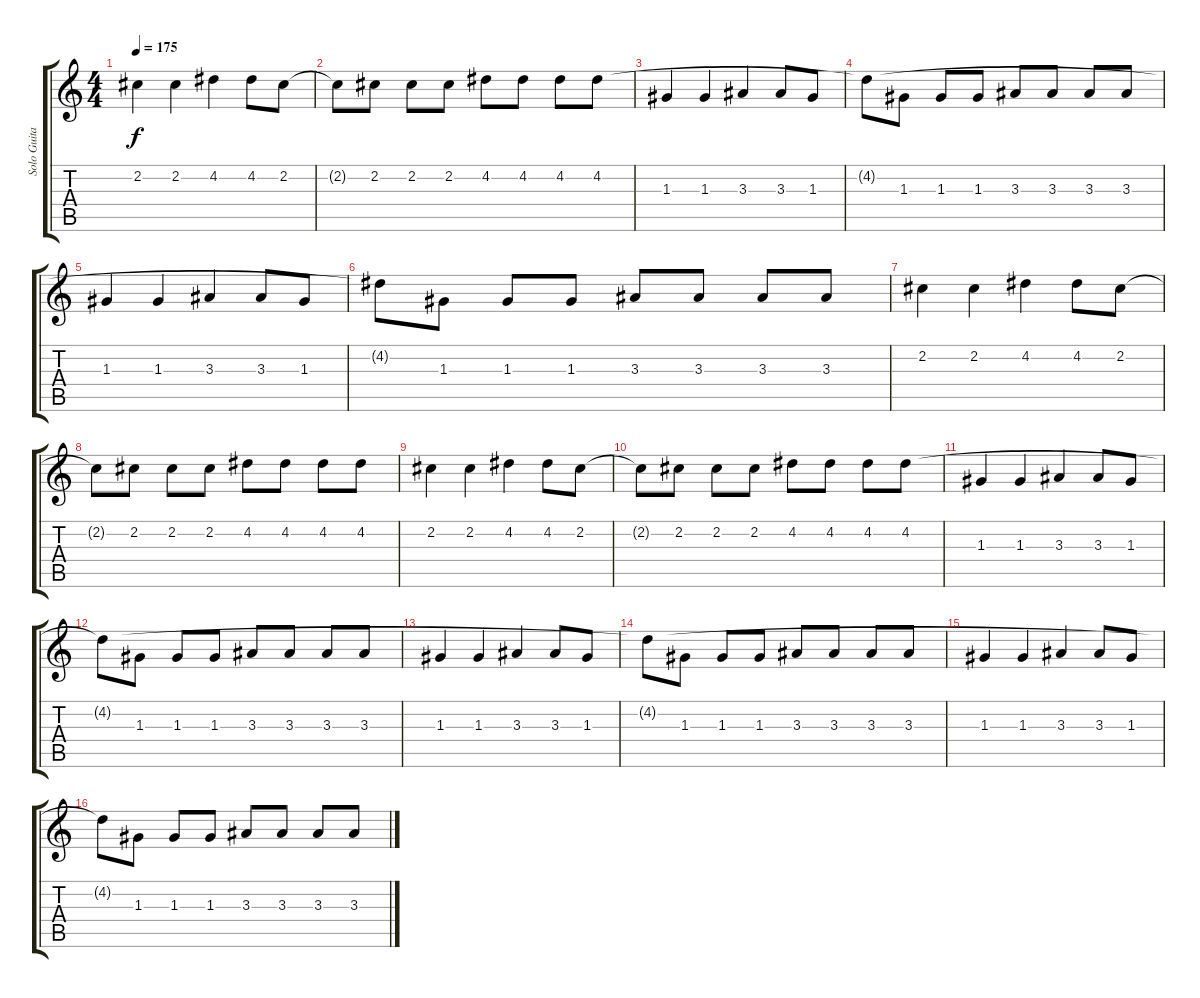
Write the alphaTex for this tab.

\track ("Solo Guitar" "Solo Guita") {instrument electricguitarclean}
\staff {score tabs}
\tuning (E4 B3 G3 D3 A2 E2) {hide}
\ts (4 4)
\tempo 175
\clef g2
\ks c
2.2.4{dy f} 2.2.4 4.2.4 4.2.8 2.2.8 |
2.2{t}.8 2.2.8 2.2.8 2.2.8 4.2.8 4.2.8 4.2.8 4.2.8 |
1.3.4 1.3.4 3.3.4 3.3.8 1.3.8 |
4.2{t}.8 1.3.8 1.3.8 1.3.8 3.3.8 3.3.8 3.3.8 3.3.8 |
1.3.4 1.3.4 3.3.4 3.3.8 1.3.8 |
4.2{t}.8 1.3.8 1.3.8 1.3.8 3.3.8 3.3.8 3.3.8 3.3.8 |
2.2.4 2.2.4 4.2.4 4.2.8 2.2.8 |
2.2{t}.8 2.2.8 2.2.8 2.2.8 4.2.8 4.2.8 4.2.8 4.2.8 |
2.2.4 2.2.4 4.2.4 4.2.8 2.2.8 |
2.2{t}.8 2.2.8 2.2.8 2.2.8 4.2.8 4.2.8 4.2.8 4.2.8 |
1.3.4 1.3.4 3.3.4 3.3.8 1.3.8 |
4.2{t}.8 1.3.8 1.3.8 1.3.8 3.3.8 3.3.8 3.3.8 3.3.8 |
1.3.4 1.3.4 3.3.4 3.3.8 1.3.8 |
4.2{t}.8 1.3.8 1.3.8 1.3.8 3.3.8 3.3.8 3.3.8 3.3.8 |
1.3.4 1.3.4 3.3.4 3.3.8 1.3.8 |
4.2{t}.8 1.3.8 1.3.8 1.3.8 3.3.8 3.3.8 3.3.8 3.3.8
